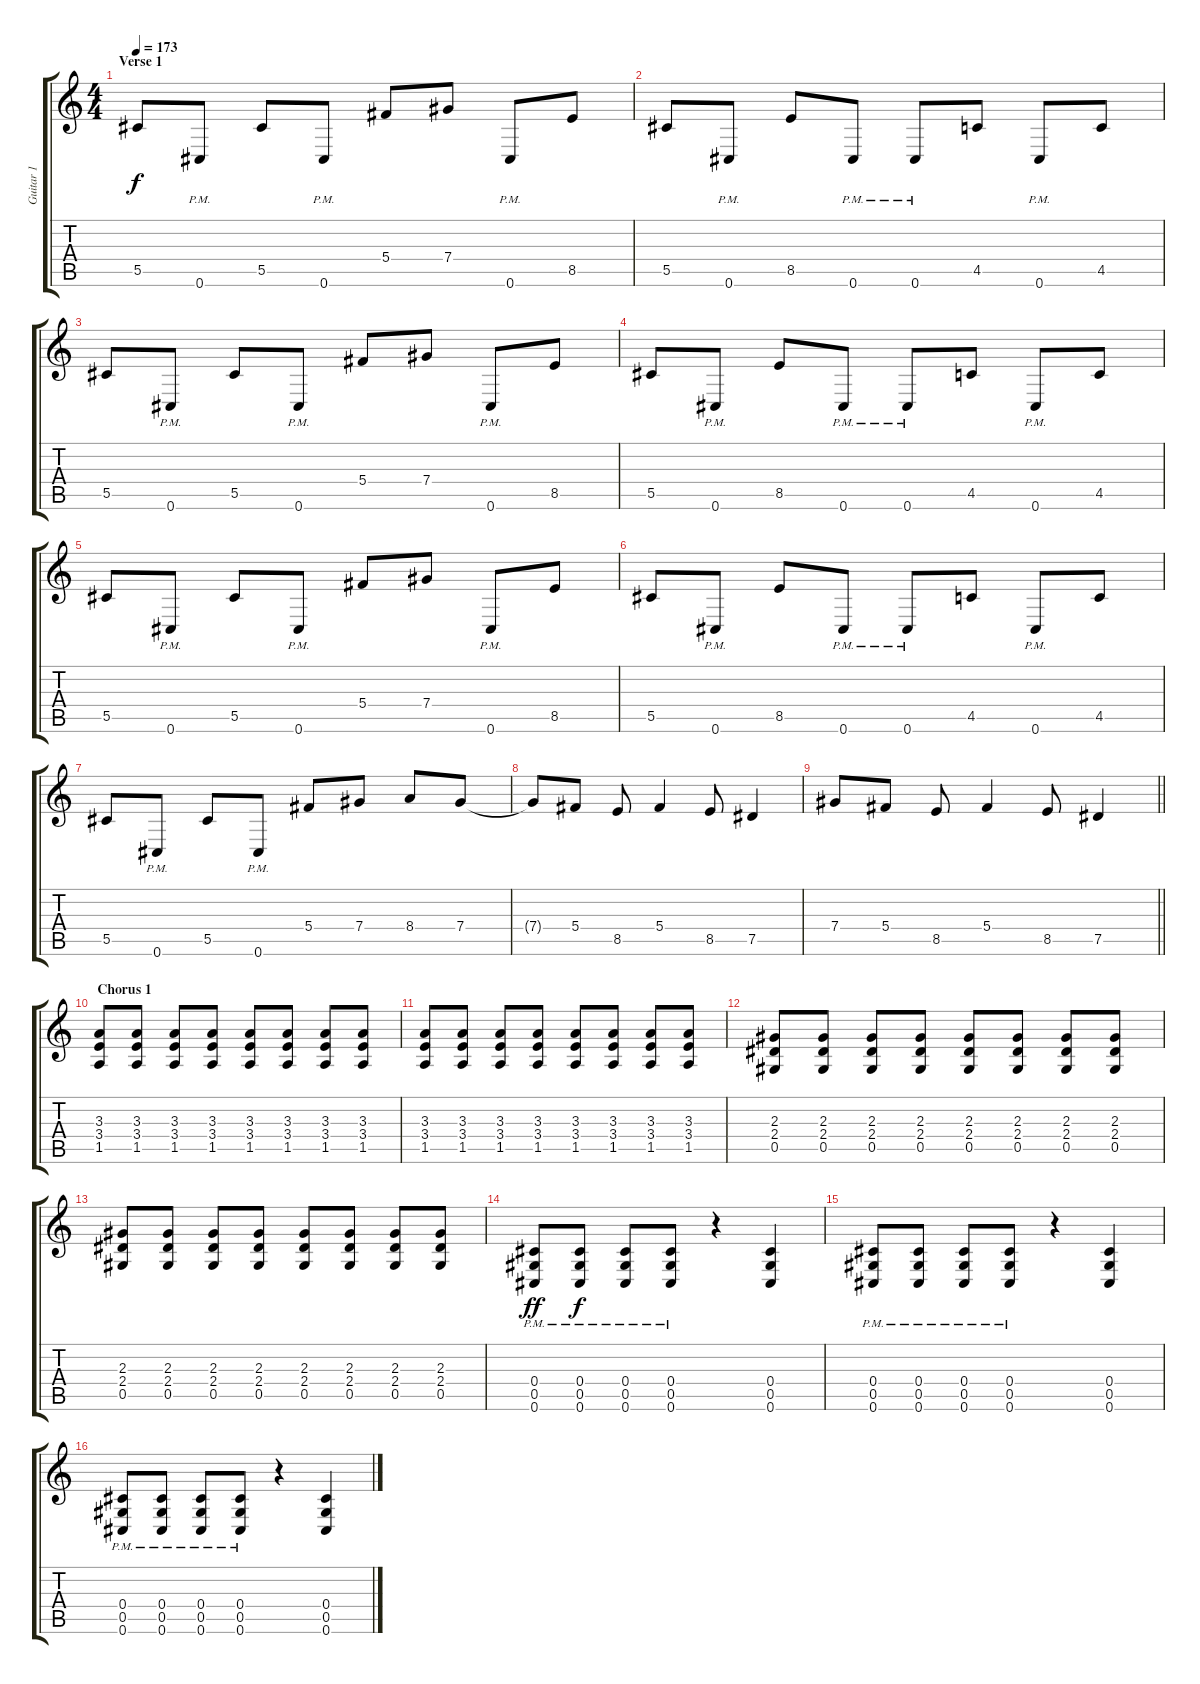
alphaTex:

\track ("Guitar 1" "Guitar 1") {instrument distortionguitar}
\staff {score tabs}
\tuning (Eb4 Bb3 Gb3 Db3 Ab2 Db2) {hide}
\ts (4 4)
\section ("" "Verse 1")
\tempo 173
\clef g2
\ks c
5.5.8{dy f} 0.6{pm}.8 5.5.8 0.6{pm}.8 5.4.8 7.4.8 0.6{pm}.8 8.5.8 |
5.5.8 0.6{pm}.8 8.5.8 0.6{pm}.8 0.6{pm}.8 4.5.8 0.6{pm}.8 4.5.8 |
5.5.8 0.6{pm}.8 5.5.8 0.6{pm}.8 5.4.8 7.4.8 0.6{pm}.8 8.5.8 |
5.5.8 0.6{pm}.8 8.5.8 0.6{pm}.8 0.6{pm}.8 4.5.8 0.6{pm}.8 4.5.8 |
5.5.8 0.6{pm}.8 5.5.8 0.6{pm}.8 5.4.8 7.4.8 0.6{pm}.8 8.5.8 |
5.5.8 0.6{pm}.8 8.5.8 0.6{pm}.8 0.6{pm}.8 4.5.8 0.6{pm}.8 4.5.8 |
5.5.8 0.6{pm}.8 5.5.8 0.6{pm}.8 5.4.8 7.4.8 8.4.8 7.4.8 |
7.4{t}.8 5.4.8 8.5.8 5.4.4 8.5.8 7.5.4 |
\barLineRight lightlight
7.4.8 5.4.8 8.5.8 5.4.4 8.5.8 7.5.4 |
\section ("" " Chorus 1")
(3.3 3.4 1.5).8{volume 15 balance 8} (3.3 3.4 1.5).8 (3.3 3.4 1.5).8 (3.3 3.4 1.5).8 (3.3 3.4 1.5).8 (3.3 3.4 1.5).8 (3.3 3.4 1.5).8 (3.3 3.4 1.5).8 |
(3.3 3.4 1.5).8 (3.3 3.4 1.5).8 (3.3 3.4 1.5).8 (3.3 3.4 1.5).8 (3.3 3.4 1.5).8 (3.3 3.4 1.5).8 (3.3 3.4 1.5).8 (3.3 3.4 1.5).8 |
(2.3 2.4 0.5).8 (2.3 2.4 0.5).8 (2.3 2.4 0.5).8 (2.3 2.4 0.5).8 (2.3 2.4 0.5).8 (2.3 2.4 0.5).8 (2.3 2.4 0.5).8 (2.3 2.4 0.5).8 |
(2.3 2.4 0.5).8 (2.3 2.4 0.5).8 (2.3 2.4 0.5).8 (2.3 2.4 0.5).8 (2.3 2.4 0.5).8 (2.3 2.4 0.5).8 (2.3 2.4 0.5).8 (2.3 2.4 0.5).8 |
(0.4{pm} 0.5{pm} 0.6{pm}).8{dy ff} (0.4{pm} 0.5{pm} 0.6{pm}).8{dy f} (0.4{pm} 0.5{pm} 0.6{pm}).8 (0.4{pm} 0.5{pm} 0.6{pm}).8 r.4 (0.4 0.5 0.6).4 |
(0.4{pm} 0.5{pm} 0.6{pm}).8 (0.4{pm} 0.5{pm} 0.6{pm}).8 (0.4{pm} 0.5{pm} 0.6{pm}).8 (0.4{pm} 0.5{pm} 0.6{pm}).8 r.4 (0.4 0.5 0.6).4 |
(0.4{pm} 0.5{pm} 0.6{pm}).8 (0.4{pm} 0.5{pm} 0.6{pm}).8 (0.4{pm} 0.5{pm} 0.6{pm}).8 (0.4{pm} 0.5{pm} 0.6{pm}).8 r.4 (0.4 0.5 0.6).4
